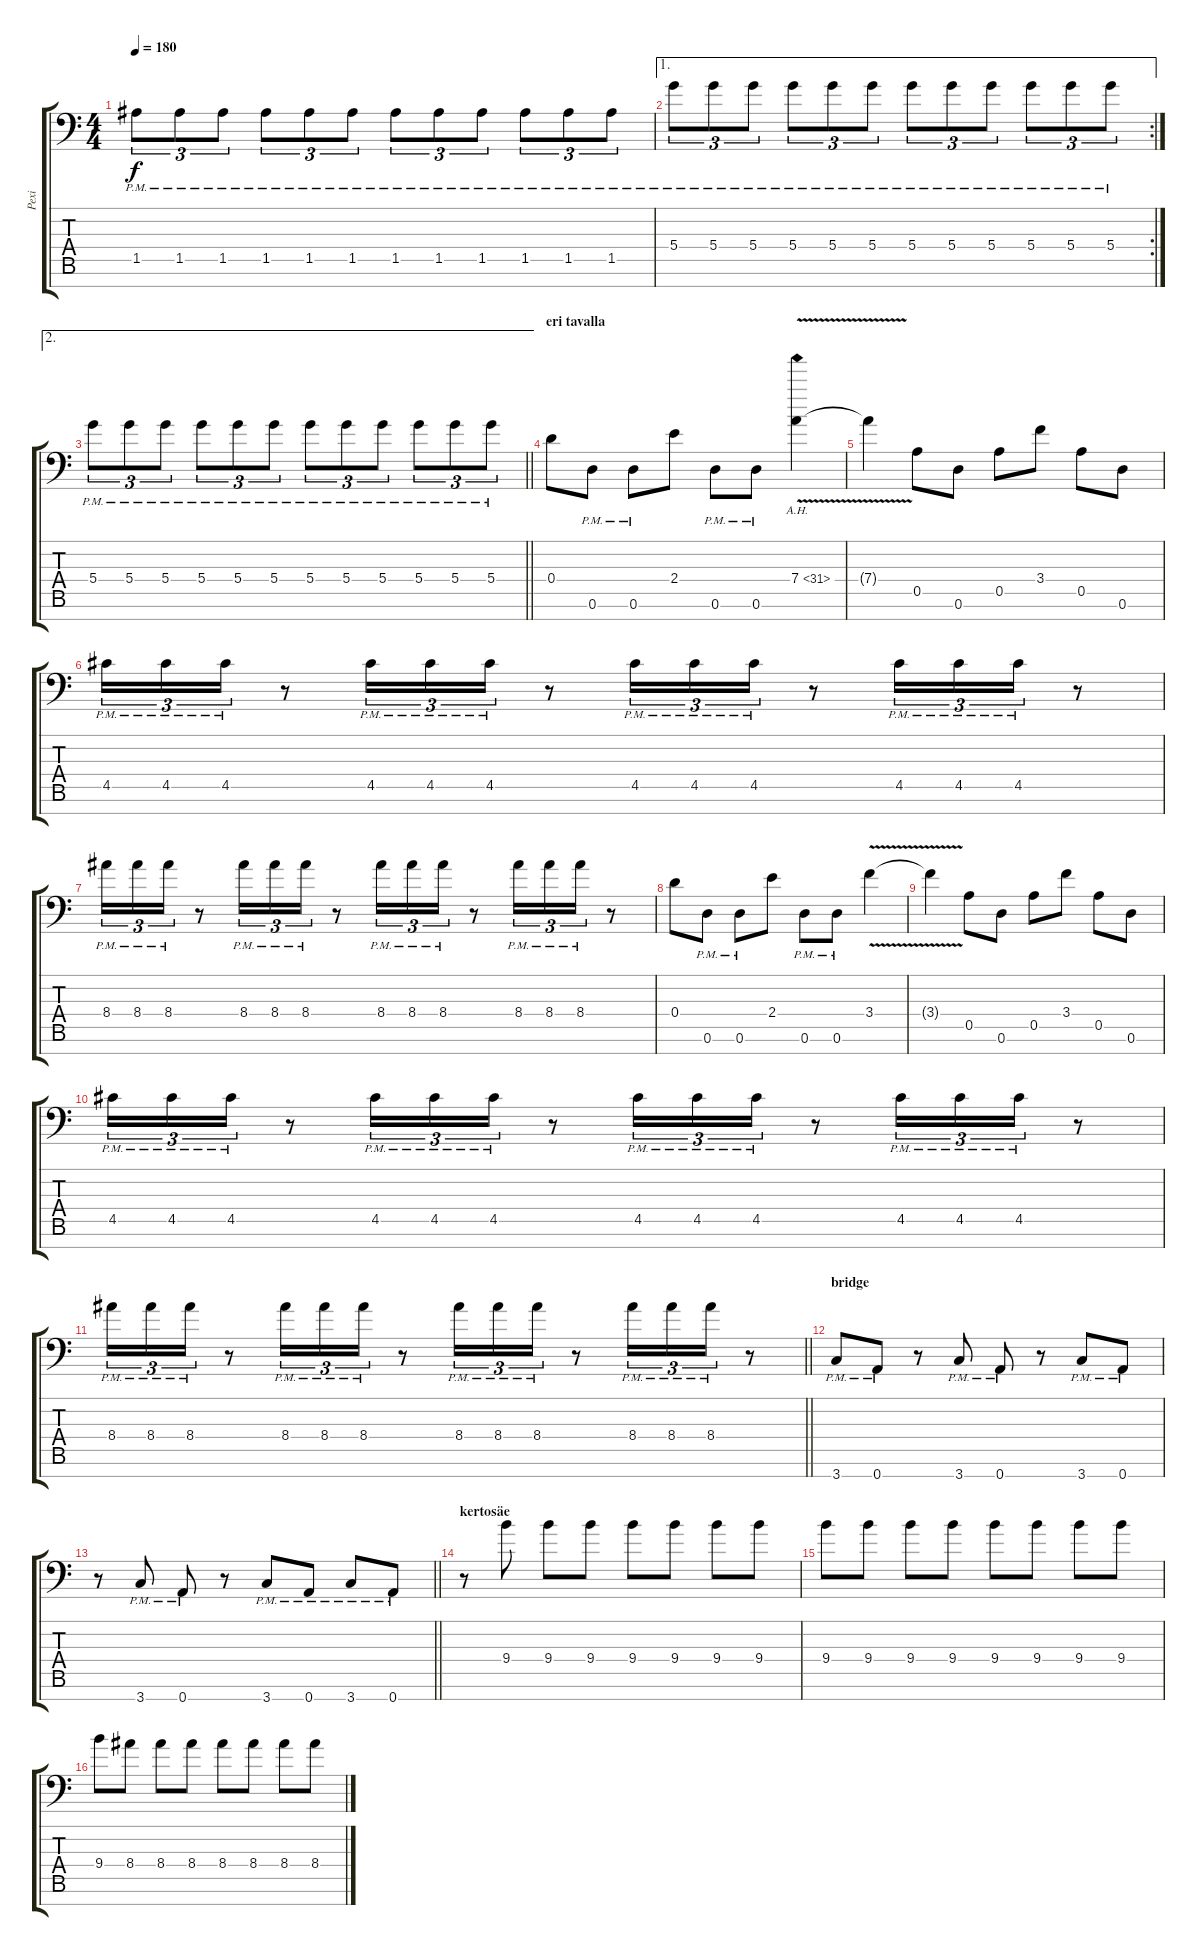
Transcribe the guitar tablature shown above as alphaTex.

\track ("Pexi" "Pexi") {instrument distortionguitar}
\staff {score tabs}
\tuning (E4 B3 G3 D3 A2 D2 A1) {hide}
\ts (4 4)
\tempo 180
\clef f4
\ks c
1.5{pm}.8{tu (3 2) dy f} 1.5{pm}.8{tu (3 2)} 1.5{pm}.8{tu (3 2)} 1.5{pm}.8{tu (3 2)} 1.5{pm}.8{tu (3 2)} 1.5{pm}.8{tu (3 2)} 1.5{pm}.8{tu (3 2)} 1.5{pm}.8{tu (3 2)} 1.5{pm}.8{tu (3 2)} 1.5{pm}.8{tu (3 2)} 1.5{pm}.8{tu (3 2)} 1.5{pm}.8{tu (3 2)} |
\ae 1
\rc 2
5.4{pm}.8{tu (3 2)} 5.4{pm}.8{tu (3 2)} 5.4{pm}.8{tu (3 2)} 5.4{pm}.8{tu (3 2)} 5.4{pm}.8{tu (3 2)} 5.4{pm}.8{tu (3 2)} 5.4{pm}.8{tu (3 2)} 5.4{pm}.8{tu (3 2)} 5.4{pm}.8{tu (3 2)} 5.4{pm}.8{tu (3 2)} 5.4{pm}.8{tu (3 2)} 5.4{pm}.8{tu (3 2)} |
\ae 2
\barLineRight lightlight
5.4{pm}.8{tu (3 2)} 5.4{pm}.8{tu (3 2)} 5.4{pm}.8{tu (3 2)} 5.4{pm}.8{tu (3 2)} 5.4{pm}.8{tu (3 2)} 5.4{pm}.8{tu (3 2)} 5.4{pm}.8{tu (3 2)} 5.4{pm}.8{tu (3 2)} 5.4{pm}.8{tu (3 2)} 5.4{pm}.8{tu (3 2)} 5.4{pm}.8{tu (3 2)} 5.4{pm}.8{tu (3 2)} |
\section ("" "eri tavalla")
0.4.8 0.6{pm}.8 0.6{pm}.8 2.4.8 0.6{pm}.8 0.6{pm}.8 7.4{ah 24 v}.4 |
7.4{t}.4 0.5.8 0.6.8 0.5.8 3.4.8 0.5.8 0.6.8 |
4.5{pm}.16{tu (3 2)} 4.5{pm}.16{tu (3 2)} 4.5{pm}.16{tu (3 2)} r.8 4.5{pm}.16{tu (3 2)} 4.5{pm}.16{tu (3 2)} 4.5{pm}.16{tu (3 2)} r.8 4.5{pm}.16{tu (3 2)} 4.5{pm}.16{tu (3 2)} 4.5{pm}.16{tu (3 2)} r.8 4.5{pm}.16{tu (3 2)} 4.5{pm}.16{tu (3 2)} 4.5{pm}.16{tu (3 2)} r.8 |
8.4{pm}.16{tu (3 2)} 8.4{pm}.16{tu (3 2)} 8.4{pm}.16{tu (3 2)} r.8 8.4{pm}.16{tu (3 2)} 8.4{pm}.16{tu (3 2)} 8.4{pm}.16{tu (3 2)} r.8 8.4{pm}.16{tu (3 2)} 8.4{pm}.16{tu (3 2)} 8.4{pm}.16{tu (3 2)} r.8 8.4{pm}.16{tu (3 2)} 8.4{pm}.16{tu (3 2)} 8.4{pm}.16{tu (3 2)} r.8 |
0.4.8 0.6{pm}.8 0.6{pm}.8 2.4.8 0.6{pm}.8 0.6{pm}.8 3.4{v}.4 |
3.4{t}.4 0.5.8 0.6.8 0.5.8 3.4.8 0.5.8 0.6.8 |
4.5{pm}.16{tu (3 2)} 4.5{pm}.16{tu (3 2)} 4.5{pm}.16{tu (3 2)} r.8 4.5{pm}.16{tu (3 2)} 4.5{pm}.16{tu (3 2)} 4.5{pm}.16{tu (3 2)} r.8 4.5{pm}.16{tu (3 2)} 4.5{pm}.16{tu (3 2)} 4.5{pm}.16{tu (3 2)} r.8 4.5{pm}.16{tu (3 2)} 4.5{pm}.16{tu (3 2)} 4.5{pm}.16{tu (3 2)} r.8 |
\barLineRight lightlight
8.4{pm}.16{tu (3 2)} 8.4{pm}.16{tu (3 2)} 8.4{pm}.16{tu (3 2)} r.8 8.4{pm}.16{tu (3 2)} 8.4{pm}.16{tu (3 2)} 8.4{pm}.16{tu (3 2)} r.8 8.4{pm}.16{tu (3 2)} 8.4{pm}.16{tu (3 2)} 8.4{pm}.16{tu (3 2)} r.8 8.4{pm}.16{tu (3 2)} 8.4{pm}.16{tu (3 2)} 8.4{pm}.16{tu (3 2)} r.8 |
\section ("" "bridge")
3.7{pm}.8 0.7{pm}.8 r.8 3.7{pm}.8 0.7{pm}.8 r.8 3.7{pm}.8 0.7{pm}.8 |
\barLineRight lightlight
r.8 3.7{pm}.8 0.7{pm}.8 r.8 3.7{pm}.8 0.7{pm}.8 3.7{pm}.8 0.7{pm}.8 |
\section ("" "kertosäe")
r.8 9.4.8 9.4.8 9.4.8 9.4.8 9.4.8 9.4.8 9.4.8 |
9.4.8 9.4.8 9.4.8 9.4.8 9.4.8 9.4.8 9.4.8 9.4.8 |
9.4.8 8.4.8 8.4.8 8.4.8 8.4.8 8.4.8 8.4.8 8.4.8
